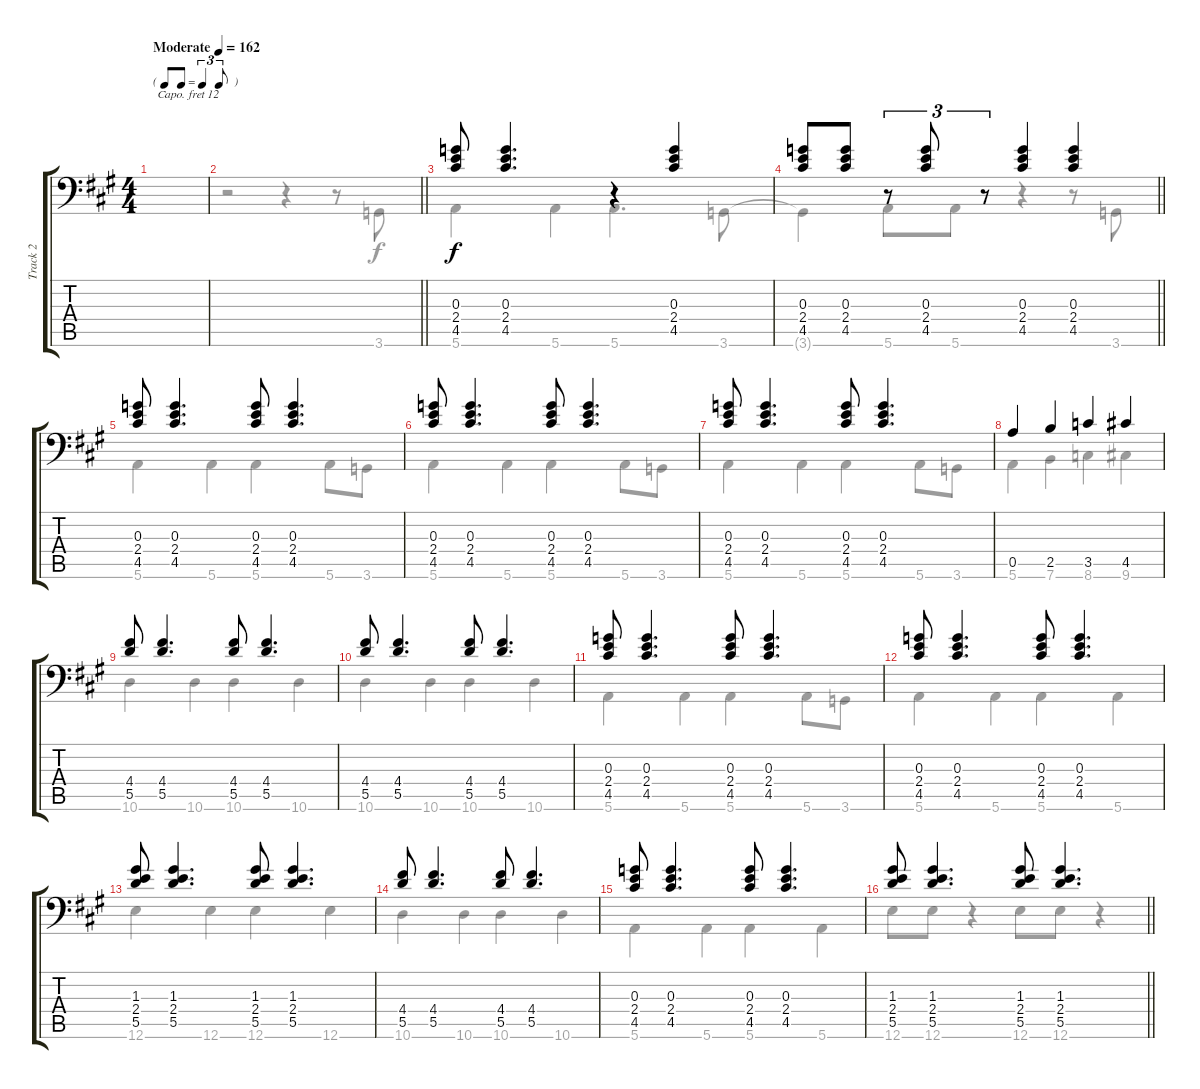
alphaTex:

\track ("Track 2" "Track 2") {instrument acousticgrandpiano}
\staff {score tabs}
\capo 12
\tuning (E4 B3 G3 D3 A2 E1) {hide}
\voice
\ts (4 4)
\tf triplet8th
\tempo (162 "Moderate")
\clef f4
\ks a
|
\barLineRight lightlight
|
(0.3 2.4 4.5).8 (0.3 2.4 4.5).4{d} r.4 (0.3 2.4 4.5).4 |
\barLineRight lightlight
(0.3 2.4 4.5).8 (0.3 2.4 4.5).8 r.8{tu (3 2)} (0.3 2.4 4.5).8{tu (3 2)} r.8{tu (3 2)} (0.3 2.4 4.5).4 (0.3 2.4 4.5).4 |
(0.3 2.4 4.5).8 (0.3 2.4 4.5).4{d} (0.3 2.4 4.5).8 (0.3 2.4 4.5).4{d} |
(0.3 2.4 4.5).8 (0.3 2.4 4.5).4{d} (0.3 2.4 4.5).8 (0.3 2.4 4.5).4{d} |
(0.3 2.4 4.5).8 (0.3 2.4 4.5).4{d} (0.3 2.4 4.5).8 (0.3 2.4 4.5).4{d} |
0.5.4 2.5.4 3.5.4 4.5.4 |
(4.4 5.5).8 (4.4 5.5).4{d} (4.4 5.5).8 (4.4 5.5).4{d} |
(4.4 5.5).8 (4.4 5.5).4{d} (4.4 5.5).8 (4.4 5.5).4{d} |
(0.3 2.4 4.5).8 (0.3 2.4 4.5).4{d} (0.3 2.4 4.5).8 (0.3 2.4 4.5).4{d} |
(0.3 2.4 4.5).8 (0.3 2.4 4.5).4{d} (0.3 2.4 4.5).8 (0.3 2.4 4.5).4{d} |
(1.3 2.4 5.5).8 (1.3 2.4 5.5).4{d} (1.3 2.4 5.5).8 (1.3 2.4 5.5).4{d} |
(4.4 5.5).8 (4.4 5.5).4{d} (4.4 5.5).8 (4.4 5.5).4{d} |
(0.3 2.4 4.5).8 (0.3 2.4 4.5).4{d} (0.3 2.4 4.5).8 (0.3 2.4 4.5).4{d} |
\barLineRight lightlight
(1.3 2.4 5.5).8 (1.3 2.4 5.5).4{d} (1.3 2.4 5.5).8 (1.3 2.4 5.5).4{d}
\voice
\clef f4
\ottava regular
\simile none
\ks a
|
\barLineRight lightlight
r.2 r.4 r.8 3.6.8 |
5.6.4 5.6.4 5.6.4{d} 3.6.8 |
\barLineRight lightlight
3.6{t}.4 5.6.8 5.6.8 r.4 r.8 3.6.8 |
5.6.4 5.6.4 5.6.4 5.6.8 3.6.8 |
5.6.4 5.6.4 5.6.4 5.6.8 3.6.8 |
5.6.4 5.6.4 5.6.4 5.6.8 3.6.8 |
5.6.4 7.6.4 8.6.4 9.6.4 |
10.6.4 10.6.4 10.6.4 10.6.4 |
10.6.4 10.6.4 10.6.4 10.6.4 |
5.6.4 5.6.4 5.6.4 5.6.8 3.6.8 |
5.6.4 5.6.4 5.6.4 5.6.4 |
12.6.4 12.6.4 12.6.4 12.6.4 |
10.6.4 10.6.4 10.6.4 10.6.4 |
5.6.4 5.6.4 5.6.4 5.6.4 |
\barLineRight lightlight
12.6.8 12.6.8 r.4 12.6.8 12.6.8 r.4
